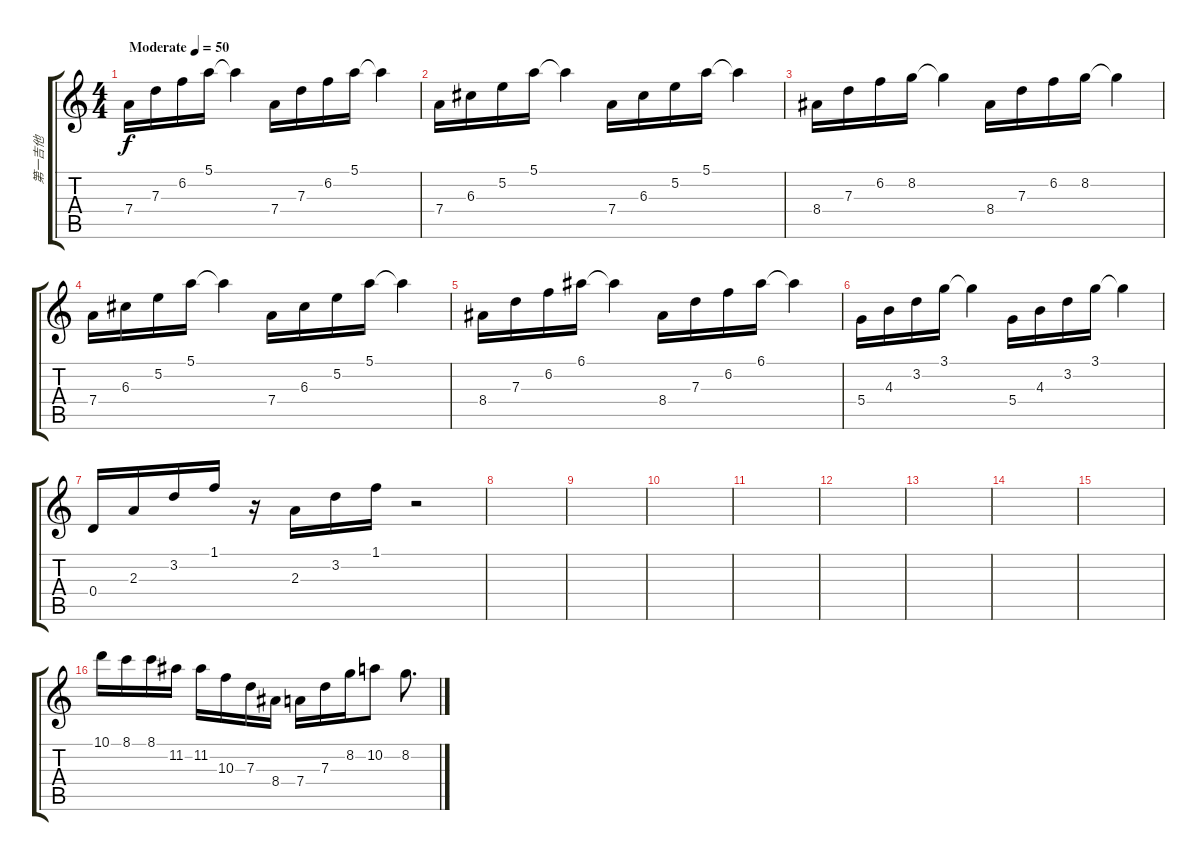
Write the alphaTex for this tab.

\track ("第一吉他" "第一吉他") {instrument acousticguitarnylon}
\staff {score tabs}
\tuning (E4 B3 G3 D3 A2 E2) {hide}
\ts (4 4)
\tempo (50 "Moderate")
\clef g2
\ks c
7.4.16{dy f instrument acousticguitarnylon} 7.3.16 6.2.16 5.1.16 5.1{t}.4 7.4.16 7.3.16 6.2.16 5.1.16 5.1{t}.4 |
7.4.16 6.3.16 5.2.16 5.1.16 5.1{t}.4 7.4.16 6.3.16 5.2.16 5.1.16 5.1{t}.4 |
8.4.16 7.3.16 6.2.16{txt ""} 8.2.16 8.2{t}.4 8.4.16 7.3.16 6.2.16 8.2.16 8.2{t}.4 |
7.4.16 6.3.16 5.2.16 5.1.16 5.1{t}.4 7.4.16 6.3.16 5.2.16 5.1.16 5.1{t}.4 |
8.4.16 7.3.16 6.2.16 6.1.16 6.1{t}.4 8.4.16 7.3.16 6.2.16 6.1.16 6.1{t}.4 |
5.4.16 4.3.16 3.2.16 3.1.16 3.1{t}.4 5.4.16 4.3.16 3.2.16 3.1.16 3.1{t}.4 |
0.4.16 2.3.16 3.2.16 1.1.16 r.16 2.3.16 3.2.16 1.1.16 r.2 |
|
|
|
|
|
|
|
|
10.1.16 8.1.16 8.1.16 11.2.16 11.2.16 10.3.16 7.3.16 8.4.16 7.4.16 7.3.16 8.2.16 10.2.8 8.2.8{d volume 9}
